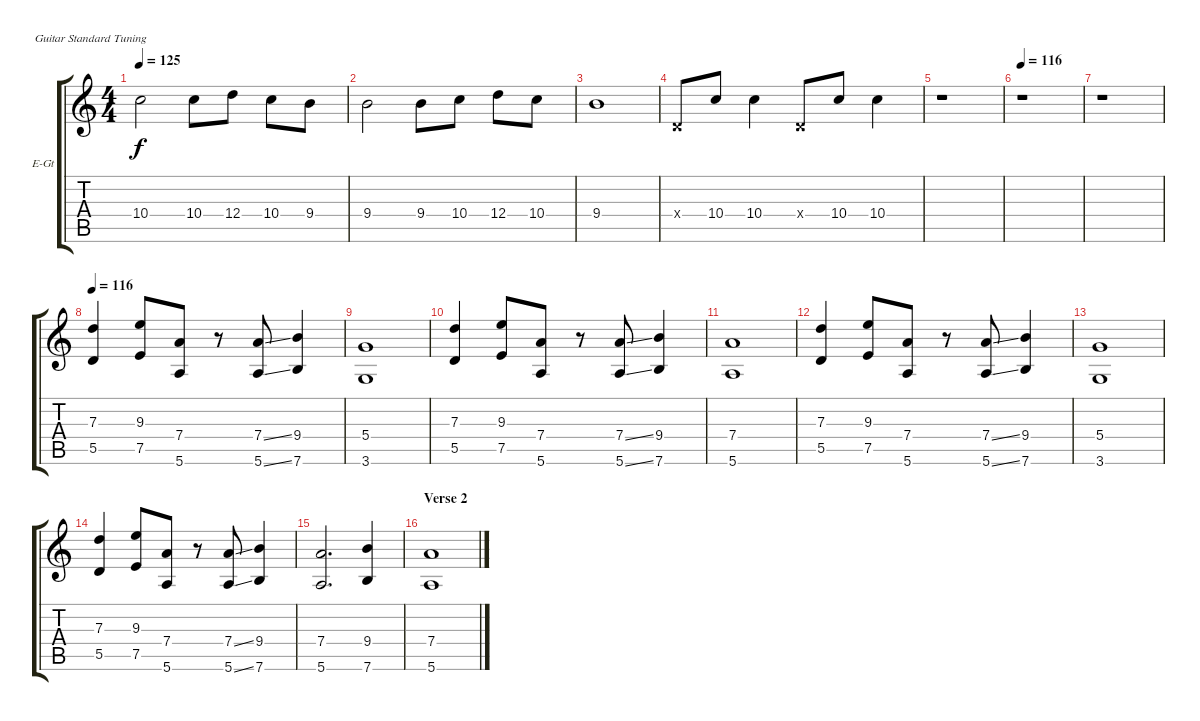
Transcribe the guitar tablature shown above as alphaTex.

\bracketExtendMode groupsimilarinstruments
\firstSystemTrackNameOrientation horizontal
\otherSystemsTrackNameOrientation horizontal
\track ("Kirk" "E-Gt") {instrument distortionguitar}
\staff {score tabs}
\tuning (E4 B3 G3 D3 A2 E2)
\ts (4 4)
\tempo 125
\clef g2
\ks c
10.4.2{dy f} 10.4.8 12.4.8 10.4.8 9.4.8 |
9.4.2 9.4.8 10.4.8 12.4.8 10.4.8 |
9.4.1 |
0.4{x}.8 10.4.8 10.4.4 0.4{x}.8 10.4.8 10.4.4 |
r.1 |
\tempo 116
r.1 |
r.1 |
\tempo 116
(7.3 5.5).4 (9.3 7.5).8 (7.4 5.6).8 r.8 (7.4{ss} 5.6{ss}).8 (9.4 7.6).4 |
(5.4 3.6).1 |
(7.3 5.5).4 (9.3 7.5).8 (7.4 5.6).8 r.8 (7.4{ss} 5.6{ss}).8 (9.4 7.6).4 |
(7.4 5.6).1 |
(7.3 5.5).4 (9.3 7.5).8 (7.4 5.6).8 r.8 (7.4{ss} 5.6{ss}).8 (9.4 7.6).4 |
(5.4 3.6).1 |
(7.3 5.5).4 (9.3 7.5).8 (7.4 5.6).8 r.8 (7.4{ss} 5.6{ss}).8 (9.4 7.6).4 |
(7.4 5.6).2{d} (9.4 7.6).4 |
\section ("" "Verse 2")
(7.4 5.6).1
